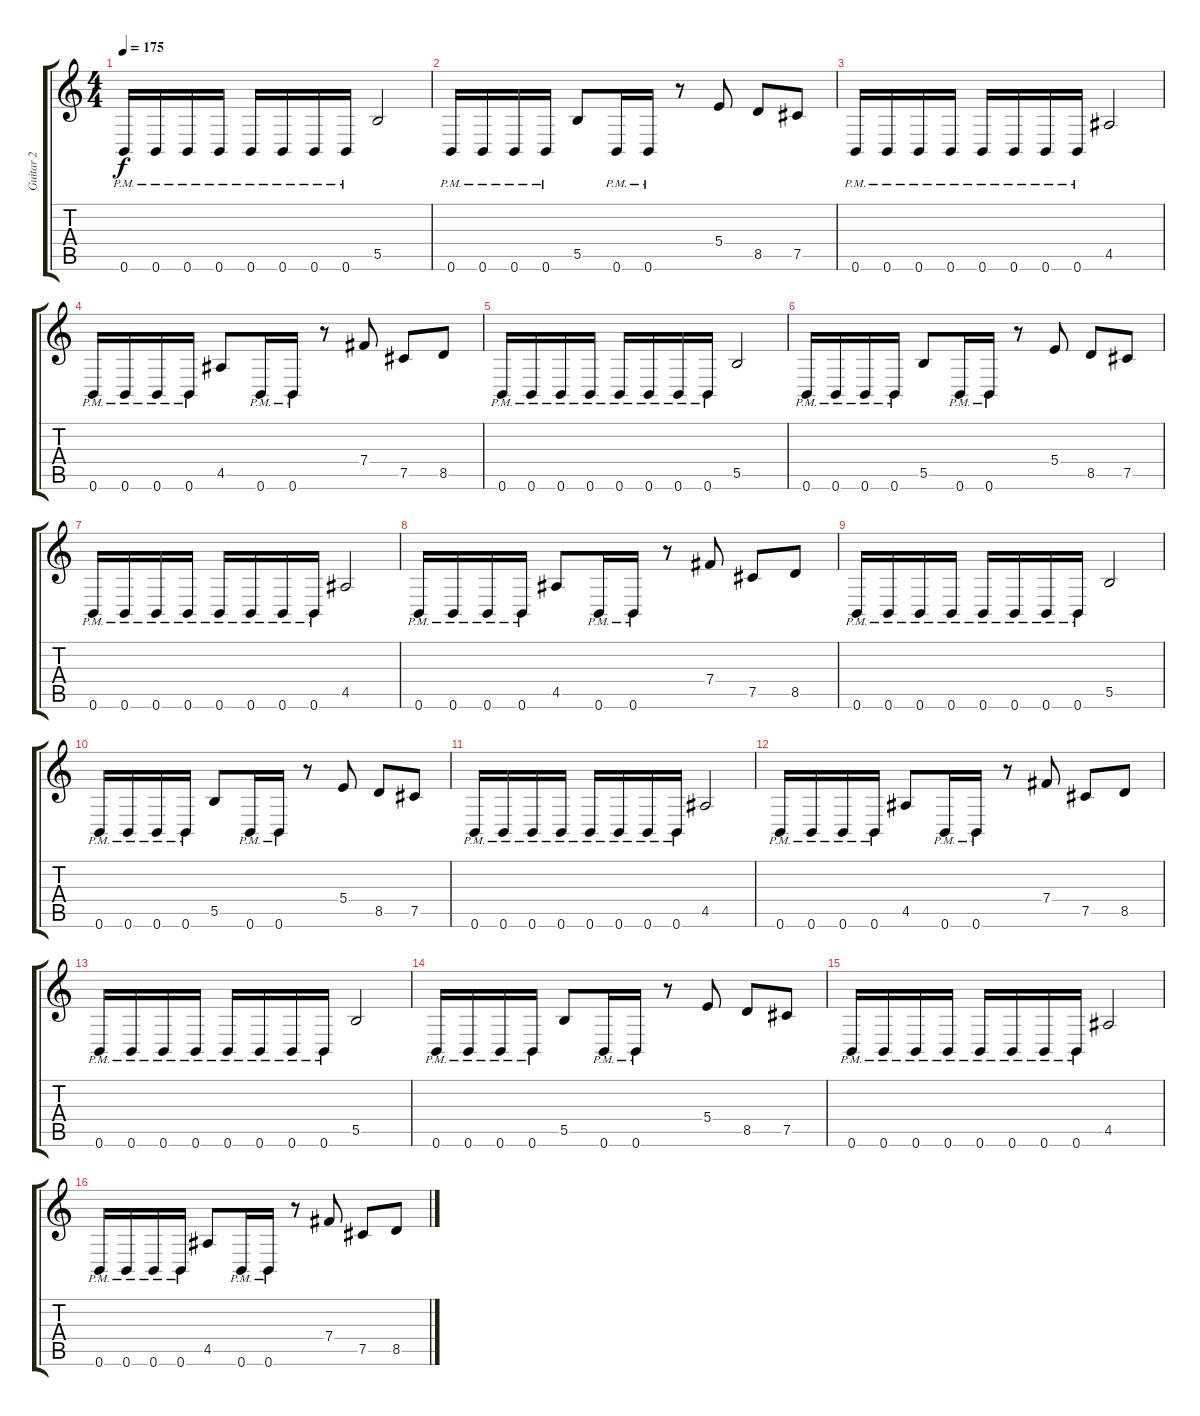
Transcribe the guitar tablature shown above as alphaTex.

\track ("Guitar 2" "Guitar 2") {instrument distortionguitar}
\staff {score tabs}
\tuning (Db4 Ab3 E3 B2 Gb2 B1) {hide}
\ts (4 4)
\tempo 175
\clef g2
\ks c
0.6{pm}.16{dy f} 0.6{pm}.16 0.6{pm}.16 0.6{pm}.16 0.6{pm}.16 0.6{pm}.16 0.6{pm}.16 0.6{pm}.16 5.5.2 |
0.6{pm}.16 0.6{pm}.16 0.6{pm}.16 0.6{pm}.16 5.5.8 0.6{pm}.16 0.6{pm}.16 r.8 5.4.8 8.5.8 7.5.8 |
0.6{pm}.16 0.6{pm}.16 0.6{pm}.16 0.6{pm}.16 0.6{pm}.16 0.6{pm}.16 0.6{pm}.16 0.6{pm}.16 4.5.2 |
0.6{pm}.16 0.6{pm}.16 0.6{pm}.16 0.6{pm}.16 4.5.8 0.6{pm}.16 0.6{pm}.16 r.8 7.4.8 7.5.8 8.5.8 |
0.6{pm}.16 0.6{pm}.16 0.6{pm}.16 0.6{pm}.16 0.6{pm}.16 0.6{pm}.16 0.6{pm}.16 0.6{pm}.16 5.5.2 |
0.6{pm}.16 0.6{pm}.16 0.6{pm}.16 0.6{pm}.16 5.5.8 0.6{pm}.16 0.6{pm}.16 r.8 5.4.8 8.5.8 7.5.8 |
0.6{pm}.16 0.6{pm}.16 0.6{pm}.16 0.6{pm}.16 0.6{pm}.16 0.6{pm}.16 0.6{pm}.16 0.6{pm}.16 4.5.2 |
0.6{pm}.16 0.6{pm}.16 0.6{pm}.16 0.6{pm}.16 4.5.8 0.6{pm}.16 0.6{pm}.16 r.8 7.4.8 7.5.8 8.5.8 |
0.6{pm}.16 0.6{pm}.16 0.6{pm}.16 0.6{pm}.16 0.6{pm}.16 0.6{pm}.16 0.6{pm}.16 0.6{pm}.16 5.5.2 |
0.6{pm}.16 0.6{pm}.16 0.6{pm}.16 0.6{pm}.16 5.5.8 0.6{pm}.16 0.6{pm}.16 r.8 5.4.8 8.5.8 7.5.8 |
0.6{pm}.16 0.6{pm}.16 0.6{pm}.16 0.6{pm}.16 0.6{pm}.16 0.6{pm}.16 0.6{pm}.16 0.6{pm}.16 4.5.2 |
0.6{pm}.16 0.6{pm}.16 0.6{pm}.16 0.6{pm}.16 4.5.8 0.6{pm}.16 0.6{pm}.16 r.8 7.4.8 7.5.8 8.5.8 |
0.6{pm}.16 0.6{pm}.16 0.6{pm}.16 0.6{pm}.16 0.6{pm}.16 0.6{pm}.16 0.6{pm}.16 0.6{pm}.16 5.5.2 |
0.6{pm}.16 0.6{pm}.16 0.6{pm}.16 0.6{pm}.16 5.5.8 0.6{pm}.16 0.6{pm}.16 r.8 5.4.8 8.5.8 7.5.8 |
0.6{pm}.16 0.6{pm}.16 0.6{pm}.16 0.6{pm}.16 0.6{pm}.16 0.6{pm}.16 0.6{pm}.16 0.6{pm}.16 4.5.2 |
0.6{pm}.16 0.6{pm}.16 0.6{pm}.16 0.6{pm}.16 4.5.8 0.6{pm}.16 0.6{pm}.16 r.8 7.4.8 7.5.8 8.5.8
